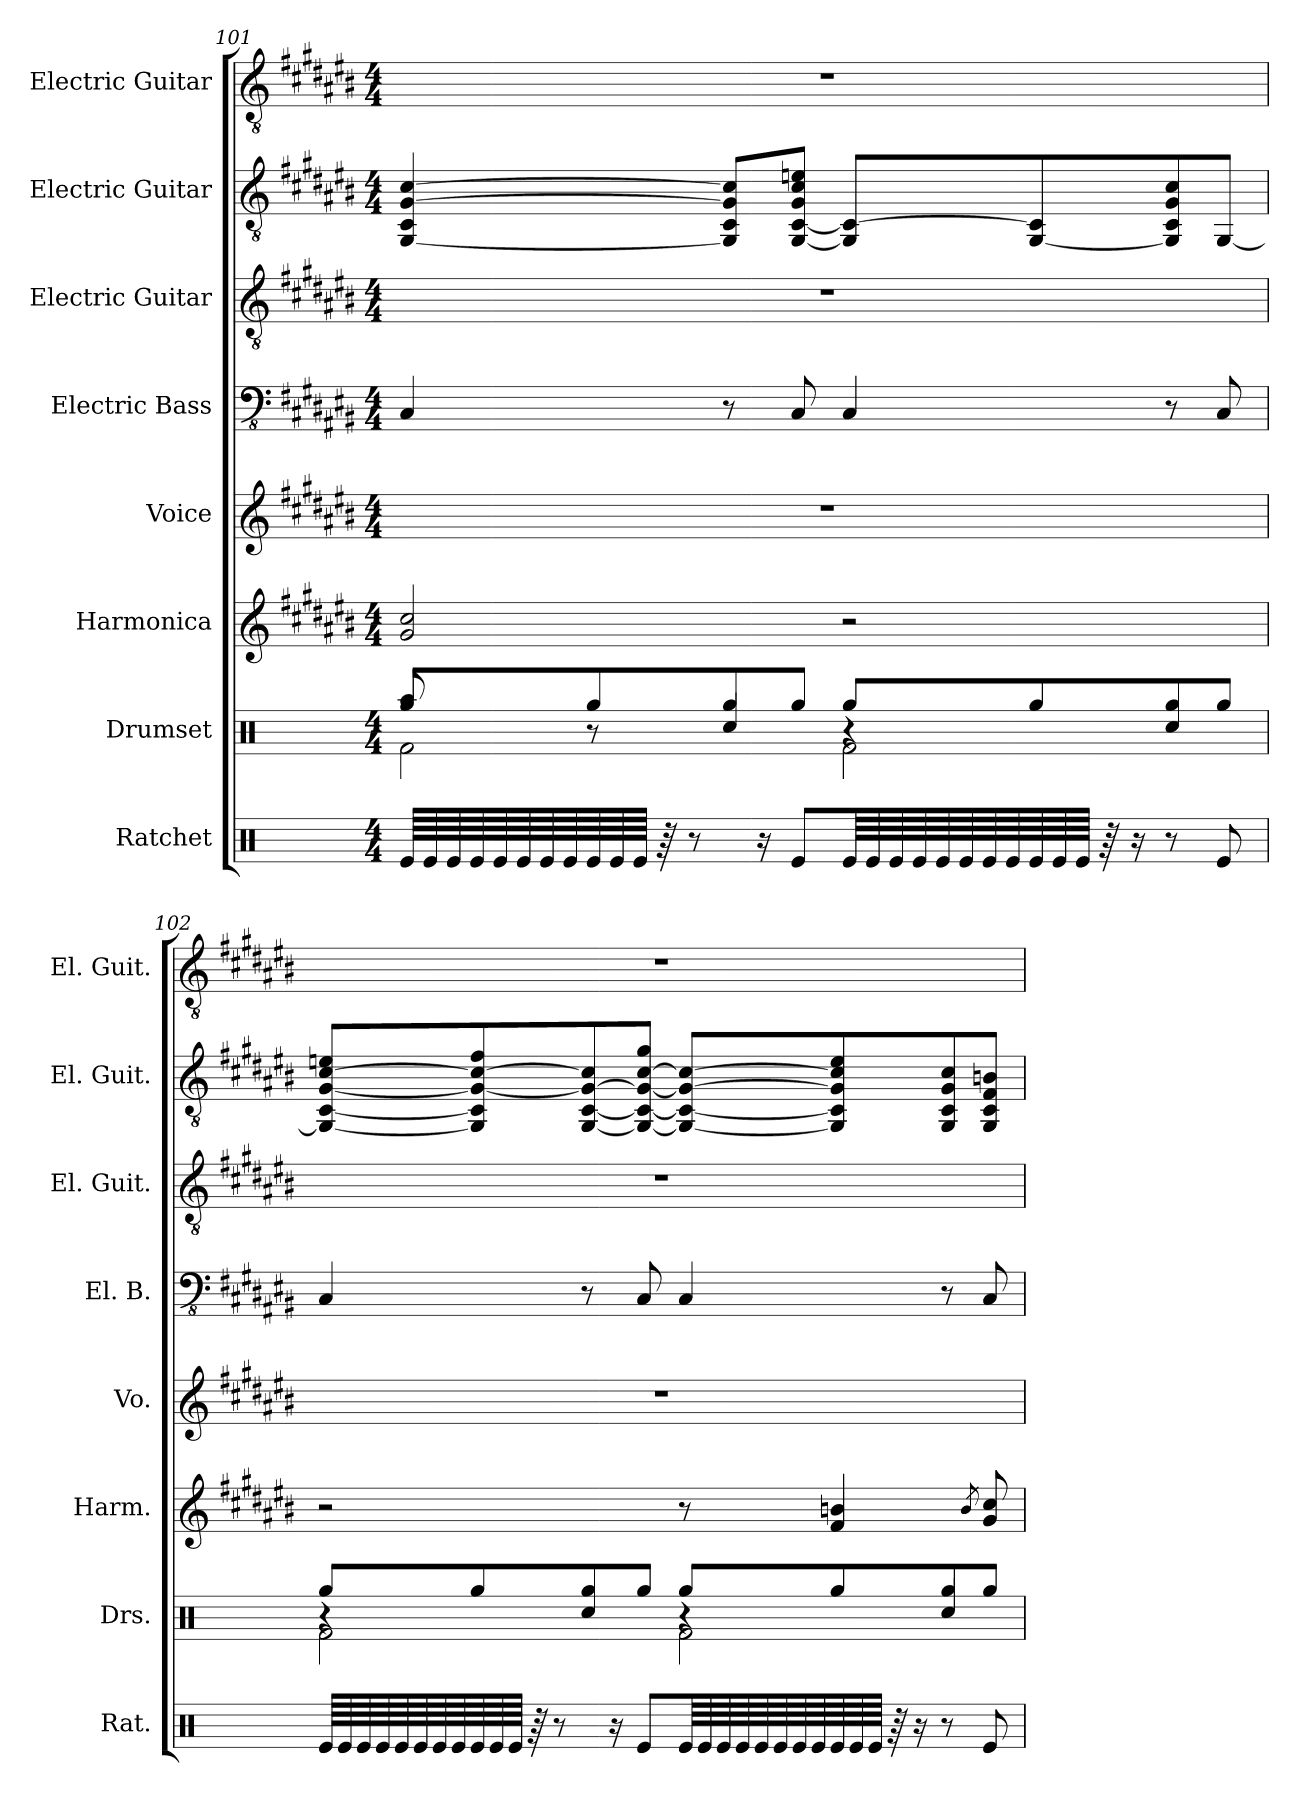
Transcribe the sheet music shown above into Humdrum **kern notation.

**kern	**kern	**kern	**kern	**kern	**kern	**kern	**kern
*part8	*part7	*part6	*part5	*part4	*part3	*part2	*part1
*staff8	*staff7	*staff6	*staff5	*staff4	*staff3	*staff2	*staff1
*I"Ratchet	*I"Drumset	*I"Harmonica	*I"Voice	*I"Electric Bass	*I"Electric Guitar	*I"Electric Guitar	*I"Electric Guitar
*I'Rat.	*I'Drs.	*I'Harm.	*I'Vo.	*I'El. B.	*I'El. Guit.	*I'El. Guit.	*I'El. Guit.
!!LO:PB:g=z
*clefX	*clefX	*clefG2	*clefG2	*clefFv4	*clefGv2	*clefGv2	*clefGv2
*k[]	*k[]	*k[f#c#g#d#a#e#b#]	*k[f#c#g#d#a#e#b#]	*k[f#c#g#d#a#e#b#]	*k[f#c#g#d#a#e#b#]	*k[f#c#g#d#a#e#b#]	*k[f#c#g#d#a#e#b#]
*M4/4	*M4/4	*M4/4	*M4/4	*M4/4	*M4/4	*M4/4	*M4/4
=101	=101	=101	=101	=101	=101	=101	=101
*	*^	*	*	*	*	*	*
*	*	*^	*	*	*	*	*	*
64Re/LLLL	8Raa/	2Rf\	8Rgg/L	2g#/ 2cc#/	1r	4CC#/	1r	[4GG#/ 4C#/ [4G#/ [4c#/	1r
64Re/	.	.	.	.	.	.	.	.	.
64Re/	.	.	.	.	.	.	.	.	.
64Re/	.	.	.	.	.	.	.	.	.
64Re/	.	.	.	.	.	.	.	.	.
64Re/	.	.	.	.	.	.	.	.	.
64Re/	.	.	.	.	.	.	.	.	.
64Re/	.	.	.	.	.	.	.	.	.
64Re/	8r	.	8Rgg/	.	.	.	.	.	.
64Re/	.	.	.	.	.	.	.	.	.
64Re/JJJJ	.	.	.	.	.	.	.	.	.
64r	.	.	.	.	.	.	.	.	.
8r	.	.	.	.	.	.	.	.	.
.	4Rcc/	.	8Rgg/	.	.	8r	.	8GG#/] 8C#/ 8G#/] 8c#/]L	.
16r	.	.	.	.	.	.	.	.	.
8Re/L	.	.	8Rgg/J	.	.	8CC#/	.	[8GG#/ [8C#/ 8G#/ 8c#/ 8en/J	.
64Re/LLL	4r	2Rf\	8Rgg/L	2r	.	4CC#/	.	8GG#/] 8C#/_L	.
64Re/	.	.	.	.	.	.	.	.	.
64Re/	.	.	.	.	.	.	.	.	.
64Re/	.	.	.	.	.	.	.	.	.
64Re/	.	.	.	.	.	.	.	.	.
64Re/	.	.	.	.	.	.	.	.	.
64Re/	.	.	.	.	.	.	.	.	.
64Re/	.	.	.	.	.	.	.	.	.
64Re/	.	.	8Rgg/	.	.	.	.	[8GG#/ 8C#/]	.
64Re/	.	.	.	.	.	.	.	.	.
64Re/JJJJ	.	.	.	.	.	.	.	.	.
64r	.	.	.	.	.	.	.	.	.
16r	.	.	.	.	.	.	.	.	.
8r	4Rcc/	.	8Rgg/	.	.	8r	.	8GG#/] 8C#/ 8G#/ 8c#/	.
8Re/	.	.	8Rgg/J	.	.	8CC#/	.	[8GG#/J	.
!!LO:PB:g=z
=102	=102	=102	=102	=102	=102	=102	=102	=102	=102
64Re/LLLL	4r	2Rf\	8Rgg/L	2r	1r	4CC#/	1r	8GG#/_ [8C#/ [8G#/ [8c#/ 8en/L	1r
64Re/	.	.	.	.	.	.	.	.	.
64Re/	.	.	.	.	.	.	.	.	.
64Re/	.	.	.	.	.	.	.	.	.
64Re/	.	.	.	.	.	.	.	.	.
64Re/	.	.	.	.	.	.	.	.	.
64Re/	.	.	.	.	.	.	.	.	.
64Re/	.	.	.	.	.	.	.	.	.
64Re/	.	.	8Rgg/	.	.	.	.	8GG#/] 8C#/] 8G#/_ 8c#/_ 8f#/	.
64Re/	.	.	.	.	.	.	.	.	.
64Re/JJJJ	.	.	.	.	.	.	.	.	.
64r	.	.	.	.	.	.	.	.	.
8r	.	.	.	.	.	.	.	.	.
.	4Rcc/	.	8Rgg/	.	.	8r	.	[8GG#/ [8C#/ 8G#/_ 8c#/]	.
16r	.	.	.	.	.	.	.	.	.
8Re/L	.	.	8Rgg/J	.	.	8CC#/	.	8GG#/_ 8C#/_ 8G#/_ [8c#/ 8g#/J	.
64Re/LLL	4r	2Rf\	8Rgg/L	8r	.	4CC#/	.	8GG#/_ 8C#/_ 8G#/_ 8c#/_L	.
64Re/	.	.	.	.	.	.	.	.	.
64Re/	.	.	.	.	.	.	.	.	.
64Re/	.	.	.	.	.	.	.	.	.
64Re/	.	.	.	.	.	.	.	.	.
64Re/	.	.	.	.	.	.	.	.	.
64Re/	.	.	.	.	.	.	.	.	.
64Re/	.	.	.	.	.	.	.	.	.
64Re/	.	.	8Rgg/	4f#/ 4bn/	.	.	.	8GG#/] 8C#/] 8G#/] 8c#/] 8e/	.
64Re/	.	.	.	.	.	.	.	.	.
64Re/JJJJ	.	.	.	.	.	.	.	.	.
64r	.	.	.	.	.	.	.	.	.
16r	.	.	.	.	.	.	.	.	.
8r	4Rcc/	.	8Rgg/	.	.	8r	.	8GG#/ 8C#/ 8G#/ 8c#/	.
.	.	.	.	8qb/	.	.	.	.	.
8Re/	.	.	8Rgg/J	8g#/ 8cc#/	.	8CC#/	.	8GG#/ 8C#/ 8F#/ 8Bn/J	.
*	*v	*v	*v	*	*	*	*	*	*
=	=	=	=	=	=	=	=
*-	*-	*-	*-	*-	*-	*-	*-
